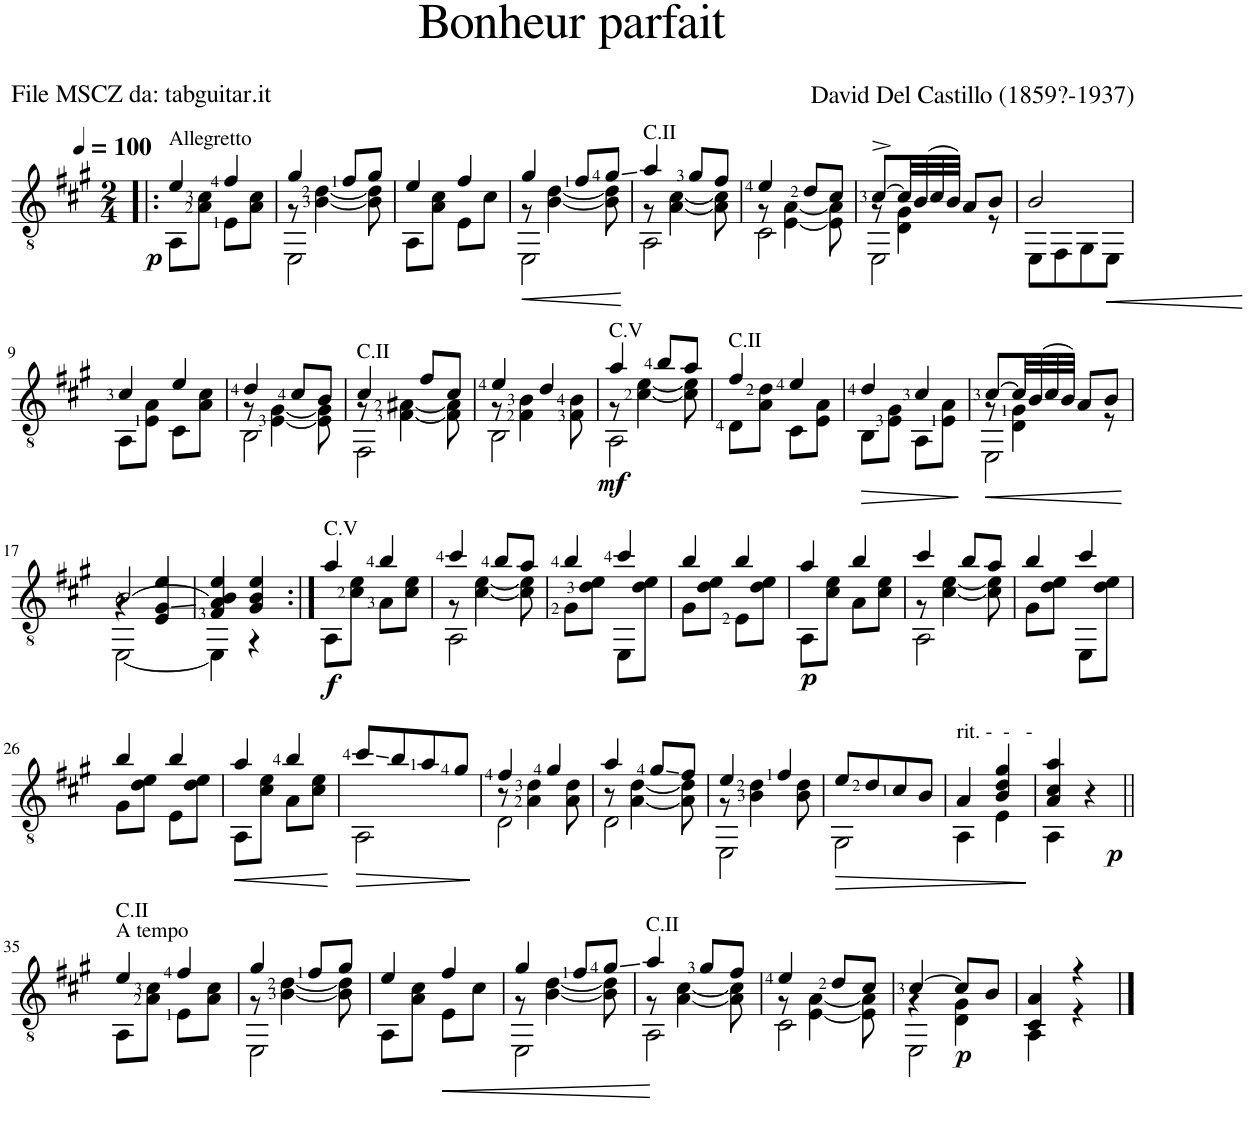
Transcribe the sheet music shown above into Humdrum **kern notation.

**kern	**dynam
*part1	*part1
*staff1	*staff1
*I"Guitar	*
*I'Guit.	*
*clefGv2	*
*k[f#c#g#]	*
*M2/4	*
*MM100	*
=1!|:	=1!|:
*^	*
!LO:TX:a:t=Allegretto	!	!
!	!	!LO:DY:b
4e/	8AA\L	p
.	8A\ 8c#\J	.
4f#/	8E\L	.
.	8A\ 8c#\J	.
=2	=2	=2
*	*^	*
4g#/	8r	2EE\	.
.	[4B\ [4d\	.	.
8f#/L	.	.	.
8g#/J	8B\] 8d\]	.	.
*	*v	*v	*
=3	=3	=3
4e/	8AA\L	.
.	8A\ 8c#\J	.
4f#/	8E\L	.
.	8c#\J	.
=4	=4	=4
!	!	!LO:HP:b
*	*^	*
4g#/	8r	2EE\	<
.	[4B\ [4d\	.	.
8f#/L	.	.	.
8g#/J	8B\] 8d\]	.	.
*v	*v	*v	*
.	[
=5	=5
*^	*
*	*^	*
!LO:TX:a:t=C.II	!	!	!
4a/	8r	2AA\	.
.	[4A\ [4c#\	.	.
8g#/L	.	.	.
8f#/J	8A\] 8c#\]	.	.
=6	=6	=6	=6
4e/	8r	2C#\	.
.	[4E\ [4A\	.	.
8d/L	.	.	.
8c#/J	8E\] 8A\]	.	.
=7	=7	=7	=7
[8c#^/L	8r	2EE\	.
32c#/LL]	4D\ 4G#\	.	.
(32B/	.	.	.
32c#/	.	.	.
32B/JJJ)	.	.	.
8A/L	.	.	.
8B/J	8r	.	.
*	*v	*v	*
=8	=8	=8
2B/	8EE\L	.
.	8FF#\	.
.	8GG#\	.
!	!	!LO:HP:b
.	8EE\J	<
!!LO:LB:g=z	!!
=9	=9	=9
4c#/	8AA\L	.
.	8E\ 8A\J	.
4e/	8C#\L	.
.	8A\ 8c#\J	.
=10	=10	=10
*	*^	*
4d/	8r	2BB\	.
.	[4E\ [4G#\	.	.
8c#/L	.	.	.
8B/J	8E\] 8G#\]	.	.
=11	=11	=11	=11
!LO:TX:a:t=C.II	!	!	!
4c#/	8r	2FF#\	.
.	[4F#\ [4A#X\	.	.
8f#/L	.	.	.
8c#/J	8F#\] 8A#\]	.	.
=12	=12	=12	=12
4e/	8r	2BB\	.
.	4F#\ 4B\	.	.
4d/	.	.	.
.	8F#\ 8B\	.	.
=13	=13	=13	=13
!LO:TX:a:t=C.V	!	!	!
!	!	!	!LO:DY:b
4a/	8r	2AA\	mf
.	[4c#\ [4e\	.	.
8b/L	.	.	.
8a/J	8c#\] 8e\]	.	.
*	*v	*v	*
=14	=14	=14
!LO:TX:a:t=C.II	!	!
4f#/	8D\L	.
.	8A\ 8d\J	.
4e/	8C#\L	.
.	8E\ 8A\J	.
=15	=15	=15
!	!	!LO:HP:b
4d/	8BB\L	>
.	8E\ 8G#\J	.
4c#/	8AA\L	.
.	8E\ 8A\J	.
*v	*v	*
.	[
=16	=16
!	!LO:HP:b
*^	*
*	*^	*
[8c#/L	8r	2EE\	<
32c#/LL]	4D\ 4G#\	.	.
(32B/	.	.	.
32c#/	.	.	.
32B/JJJ)	.	.	.
8A/L	.	.	.
8B/J	8r	.	.
*v	*v	*v	*
.	]
!!LO:LB:g=z
=17	=17
*^	*
*	*^	*
[2B/	4r	[2EE\	.
.	4E/ 4G#/ 4e/	.	.
=18	=18	=18	=18
4B/] 4e/	4F#/ 4A/	4EE\]	.
4G#/ 4B/ 4e/	4ryy	4r	.
=19:|!	=19:|!	=19:|!	=19:|!
!LO:TX:a:t=C.V	!	!	!
!	!	!	!LO:DY:b
*	*v	*v	*
4a/	8AA\L	f
.	8c#\ 8e\J	.
4b/	8A\L	.
.	8c#\ 8e\J	.
=20	=20	=20
*	*^	*
4cc#/	8r	2AA\	.
.	[4c#\ [4e\	.	.
8b/L	.	.	.
8a/J	8c#\] 8e\]	.	.
*	*v	*v	*
=21	=21	=21
4b/	8G#\L	.
.	8d\ 8e\J	.
4cc#/	8EE\L	.
.	8d\ 8e\J	.
=22	=22	=22
4b/	8G#\L	.
.	8d\ 8e\J	.
4b/	8E\L	.
.	8d\ 8e\J	.
=23	=23	=23
!	!	!LO:DY:b
4a/	8AA\L	p
.	8c#\ 8e\J	.
4b/	8A\L	.
.	8c#\ 8e\J	.
=24	=24	=24
*	*^	*
4cc#/	8r	2AA\	.
.	[4c#\ [4e\	.	.
8b/L	.	.	.
8a/J	8c#\] 8e\]	.	.
*	*v	*v	*
=25	=25	=25
4b/	8G#\L	.
.	8d\ 8e\J	.
4cc#/	8EE\L	.
.	8d\ 8e\J	.
!!LO:LB:g=z	!!
=26	=26	=26
4b/	8G#\L	.
.	8d\ 8e\J	.
4b/	8E\L	.
.	8d\ 8e\J	.
=27	=27	=27
!	!	!LO:HP:b
4a/	8AA\L	<
.	8c#\ 8e\J	.
4b/	8A\L	.
.	8c#\ 8e\J	.
*v	*v	*
.	[
=28	=28
!	!LO:HP:b
*^	*
8cc#/L	2AA\	>
8b/	.	.
8a/	.	.
8g#/J	.	.
*v	*v	*
.	[
=29	=29
*^	*
*	*^	*
4f#/	8r	2D\	.
.	4A\ 4d\	.	.
4g#/	.	.	.
.	8A\ 8d\	.	.
=30	=30	=30	=30
4a/	8r	2D\	.
.	[4A\ [4d\	.	.
8g#/L	.	.	.
8f#/J	8A\] 8d\]	.	.
=31	=31	=31	=31
4e/	8r	2EE\	.
.	4B\ 4d\	.	.
4f#/	.	.	.
.	8B\ 8d\	.	.
*	*v	*v	*
=32	=32	=32
!	!	!LO:HP:b
8e/L	2GG#\	>
8d/	.	.
8c#/	.	.
8B/J	.	.
*v	*v	*
.	]
=33	=33
*^	*
!LO:TX:a:t=rit. -  -   -	!	!
4A/	4AA\	.
4B/ 4d/ 4g#/	4E\	.
=34	=34	=34
4A/ 4c#/ 4a/	4AA\	.
!	!	!LO:DY:b
4r	4ryy	p
!!LO:LB:g=z	!!
=35||	=35||	=35||
!LO:TX:a:t=A tempo	!	!
!LO:TX:a:t=C.II	!	!
4e/	8AA\L	.
.	8A\ 8c#\J	.
4f#/	8E\L	.
.	8A\ 8c#\J	.
=36	=36	=36
*	*^	*
4g#/	8r	2EE\	.
.	[4B\ [4d\	.	.
8f#/L	.	.	.
8g#/J	8B\] 8d\]	.	.
*	*v	*v	*
=37	=37	=37
4e/	8AA\L	.
.	8A\ 8c#\J	.
4f#/	8E\L	.
.	8c#\J	.
*v	*v	*
.	]
=38	=38
*^	*
*	*^	*
4g#/	8r	2EE\	.
.	[4B\ [4d\	.	.
8f#/L	.	.	.
8g#/J	8B\] 8d\]	.	.
=39	=39	=39	=39
!LO:TX:a:t=C.II	!	!	!
4a/	8r	2AA\	.
.	[4A\ [4c#\	.	.
8g#/L	.	.	.
8f#/J	8A\] 8c#\]	.	.
=40	=40	=40	=40
4e/	8r	2C#\	.
.	[4E\ [4A\	.	.
8d/L	.	.	.
8c#/J	8E\] 8A\]	.	.
=41	=41	=41	=41
[4c#/	4r	2EE\	.
!	!	!	!LO:DY:b
8c#/L]	4D\ 4G#\	.	p
8B/J	.	.	.
*	*v	*v	*
=42	=42	=42
4C#/ 4A/	4AA\	.
4r	4r	.
*v	*v	*
==	==
*-	*-
